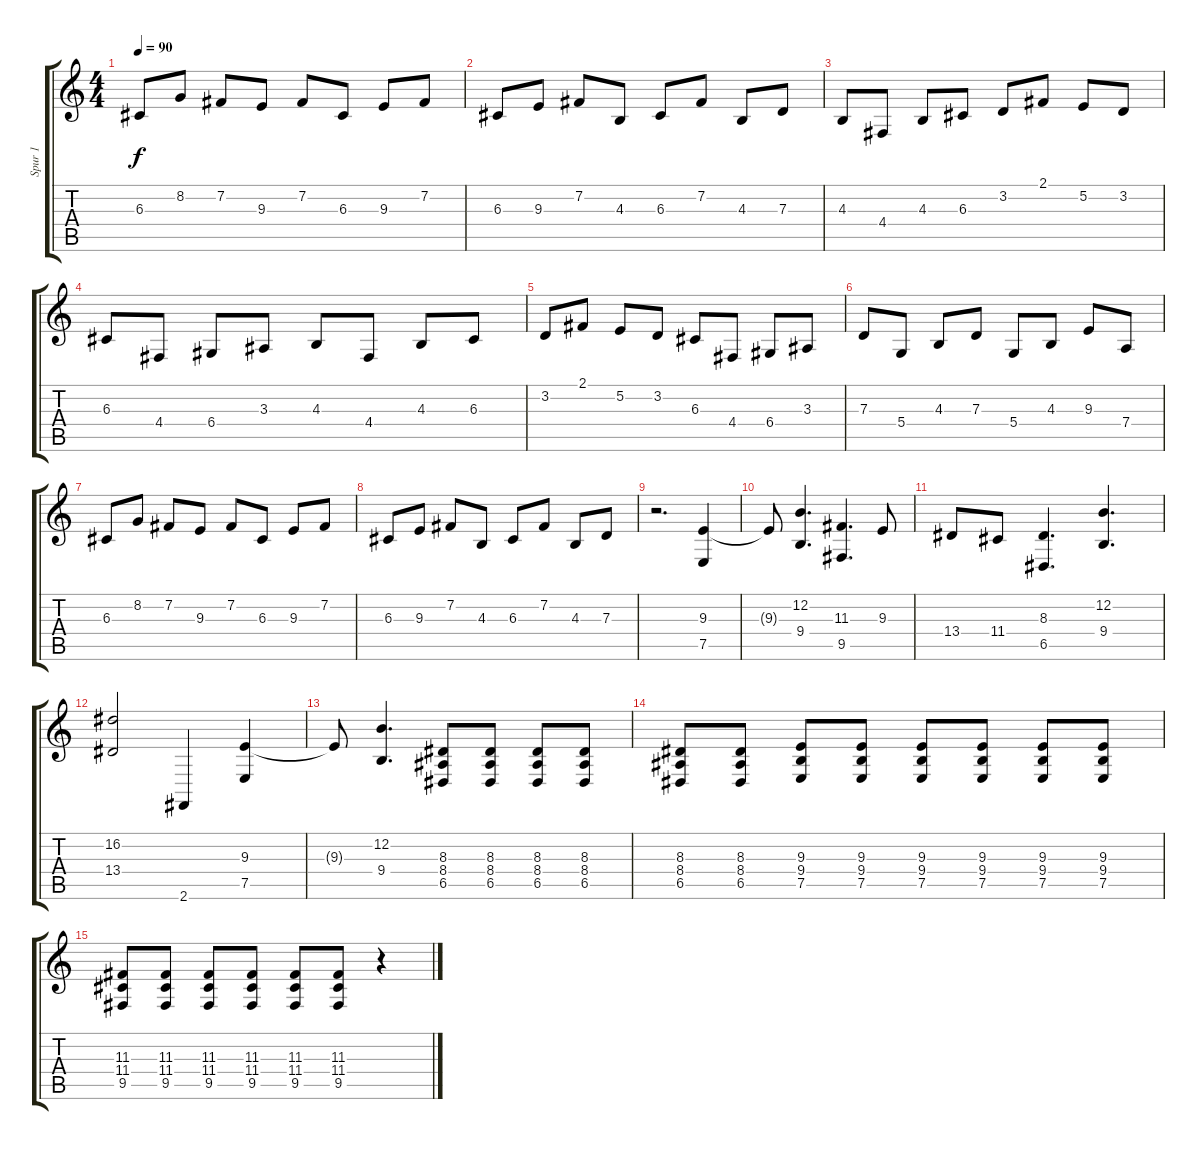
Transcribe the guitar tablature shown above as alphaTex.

\track ("Spur 1" "Spur 1") {instrument acousticgrandpiano}
\staff {score tabs}
\tuning (E4 B3 G3 D3 A2 E2) {hide}
\ts (4 4)
\tempo 90
\clef g2
\ks c
6.3.8{dy f} 8.2.8 7.2.8 9.3.8 7.2.8 6.3.8 9.3.8 7.2.8 |
6.3.8 9.3.8 7.2.8 4.3.8 6.3.8 7.2.8 4.3.8 7.3.8 |
4.3.8 4.4.8 4.3.8 6.3.8 3.2.8 2.1.8 5.2.8 3.2.8 |
6.3.8 4.4.8 6.4.8 3.3.8 4.3.8 4.4.8 4.3.8 6.3.8 |
3.2.8 2.1.8 5.2.8 3.2.8 6.3.8 4.4.8 6.4.8 3.3.8 |
7.3.8 5.4.8 4.3.8 7.3.8 5.4.8 4.3.8 9.3.8 7.4.8 |
6.3.8 8.2.8 7.2.8 9.3.8 7.2.8 6.3.8 9.3.8 7.2.8 |
6.3.8 9.3.8 7.2.8 4.3.8 6.3.8 7.2.8 4.3.8 7.3.8 |
r.2{d} (9.3 7.5).4 |
9.3{t}.8 (12.2 9.4).4{d} (11.3 9.5).4{d} 9.3.8 |
13.4.8 11.4.8 (8.3 6.5).4{d} (12.2 9.4).4{d} |
(16.2 13.4).2 2.6.4 (9.3 7.5).4 |
9.3{t}.8 (12.2 9.4).4{d} (8.3 8.4 6.5).8 (8.3 8.4 6.5).8 (8.3 8.4 6.5).8 (8.3 8.4 6.5).8 |
(8.3 8.4 6.5).8 (8.3 8.4 6.5).8 (9.3 9.4 7.5).8 (9.3 9.4 7.5).8 (9.3 9.4 7.5).8 (9.3 9.4 7.5).8 (9.3 9.4 7.5).8 (9.3 9.4 7.5).8 |
(11.3 11.4 9.5).8 (11.3 11.4 9.5).8 (11.3 11.4 9.5).8 (11.3 11.4 9.5).8 (11.3 11.4 9.5).8 (11.3 11.4 9.5).8 r.4
